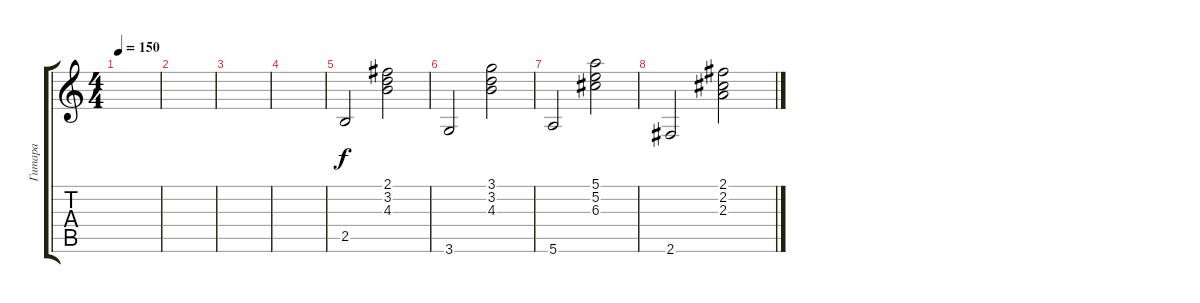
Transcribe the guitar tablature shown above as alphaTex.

\track ("Гитара" "Гитара") {instrument acousticguitarsteel}
\staff {score tabs}
\tuning (E4 B3 G3 D3 A2 E2) {hide}
\ts (4 4)
\tempo 150
\clef g2
\ks c
|
|
|
|
2.5.2 (2.1 3.2 4.3).2 |
3.6.2 (3.1 3.2 4.3).2 |
5.6.2 (5.1 5.2 6.3).2 |
2.6.2 (2.1 2.2 2.3).2
